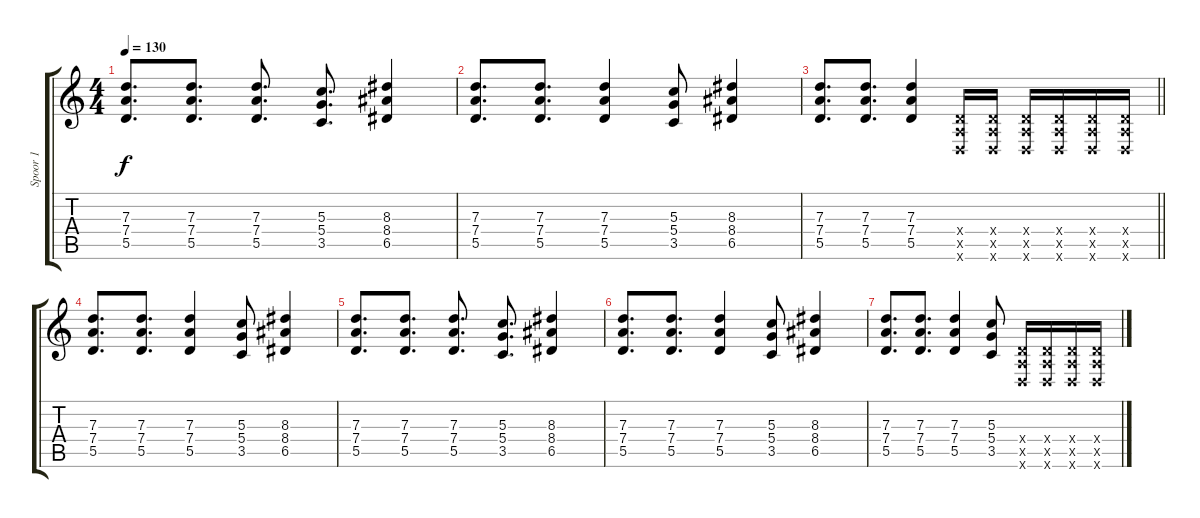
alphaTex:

\track ("Spoor 1" "Spoor 1") {instrument overdrivenguitar}
\staff {score tabs}
\tuning (E4 B3 G3 D3 A2 D2) {hide}
\ts (4 4)
\tempo 130
\clef g2
\ks c
(7.3 7.4 5.5).8{d dy f} (7.3 7.4 5.5).8{d} (7.3 7.4 5.5).8{d} (5.3 5.4 3.5).8{d} (8.3 8.4 6.5).4 |
(7.3 7.4 5.5).8{d} (7.3 7.4 5.5).8{d} (7.3 7.4 5.5).4 (5.3 5.4 3.5).8 (8.3 8.4 6.5).4 |
\barLineRight lightlight
(7.3 7.4 5.5).8{d} (7.3 7.4 5.5).8{d} (7.3 7.4 5.5).4 (0.4{x} 0.5{x} 0.6{x}).16 (0.4{x} 0.5{x} 0.6{x}).16 (0.4{x} 0.5{x} 0.6{x}).16 (0.4{x} 0.5{x} 0.6{x}).16 (0.4{x} 0.5{x} 0.6{x}).16 (0.4{x} 0.5{x} 0.6{x}).16 |
(7.3 7.4 5.5).8{d} (7.3 7.4 5.5).8{d} (7.3 7.4 5.5).4 (5.3 5.4 3.5).8 (8.3 8.4 6.5).4 |
(7.3 7.4 5.5).8{d} (7.3 7.4 5.5).8{d} (7.3 7.4 5.5).8{d} (5.3 5.4 3.5).8{d} (8.3 8.4 6.5).4 |
(7.3 7.4 5.5).8{d} (7.3 7.4 5.5).8{d} (7.3 7.4 5.5).4 (5.3 5.4 3.5).8 (8.3 8.4 6.5).4 |
(7.3 7.4 5.5).8{d} (7.3 7.4 5.5).8{d} (7.3 7.4 5.5).4 (5.3 5.4 3.5).8 (0.4{x} 0.5{x} 0.6{x}).16 (0.4{x} 0.5{x} 0.6{x}).16 (0.4{x} 0.5{x} 0.6{x}).16 (0.4{x} 0.5{x} 0.6{x}).16
